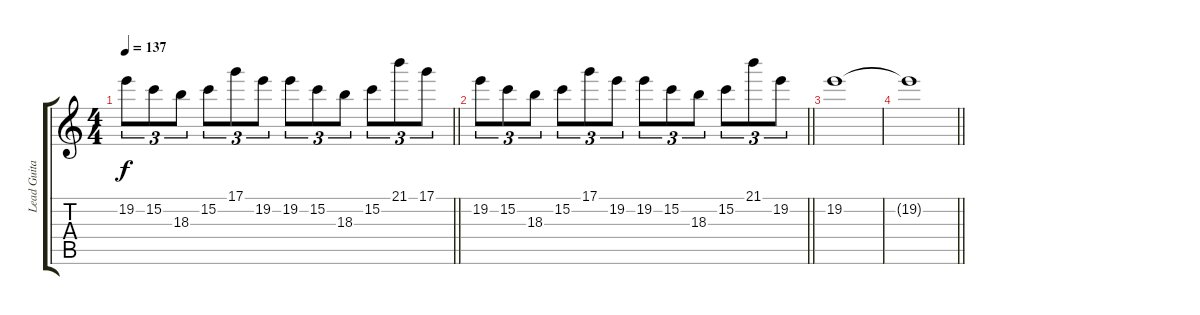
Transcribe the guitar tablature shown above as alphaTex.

\track ("Lead Guitar 2" "Lead Guita") {instrument distortionguitar}
\staff {score tabs}
\tuning (D4 A3 F3 C3 G2 C2) {hide}
\ts (4 4)
\tempo 137
\clef g2
\barLineRight lightlight
\ks c
19.2.8{tu (3 2) dy f} 15.2.8{tu (3 2)} 18.3.8{tu (3 2)} 15.2.8{tu (3 2)} 17.1.8{tu (3 2)} 19.2.8{tu (3 2)} 19.2.8{tu (3 2)} 15.2.8{tu (3 2)} 18.3.8{tu (3 2)} 15.2.8{tu (3 2)} 21.1.8{tu (3 2)} 17.1.8{tu (3 2)} |
\barLineRight lightlight
19.2.8{tu (3 2)} 15.2.8{tu (3 2)} 18.3.8{tu (3 2)} 15.2.8{tu (3 2)} 17.1.8{tu (3 2)} 19.2.8{tu (3 2)} 19.2.8{tu (3 2)} 15.2.8{tu (3 2)} 18.3.8{tu (3 2)} 15.2.8{tu (3 2)} 21.1.8{tu (3 2)} 19.2.8{tu (3 2)} |
19.2.1 |
\barLineRight lightlight
19.2{t}.1
